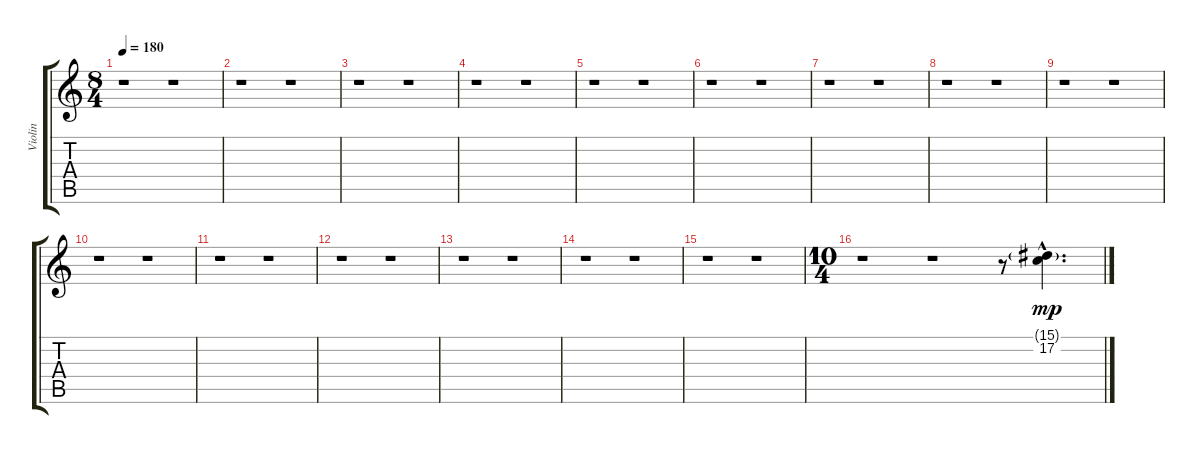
\track ("Violin" "Violin") {instrument violin}
\staff {score tabs}
\tuning (C4 G3 Eb3 Bb2 F2 C2) {hide}
\ts (8 4)
\tempo 180
\clef g2
\ks c
r.1{dy mp instrument violin} r.1 |
r.1 r.1 |
r.1 r.1 |
r.1 r.1 |
r.1 r.1 |
r.1 r.1 |
r.1 r.1 |
r.1 r.1 |
r.1 r.1 |
r.1 r.1 |
r.1 r.1 |
r.1 r.1 |
r.1 r.1 |
r.1 r.1 |
r.1 r.1 |
\ts (10 4)
r.1 r.1 r.8 (15.1{g hac} 17.2{hac}).4{d}
